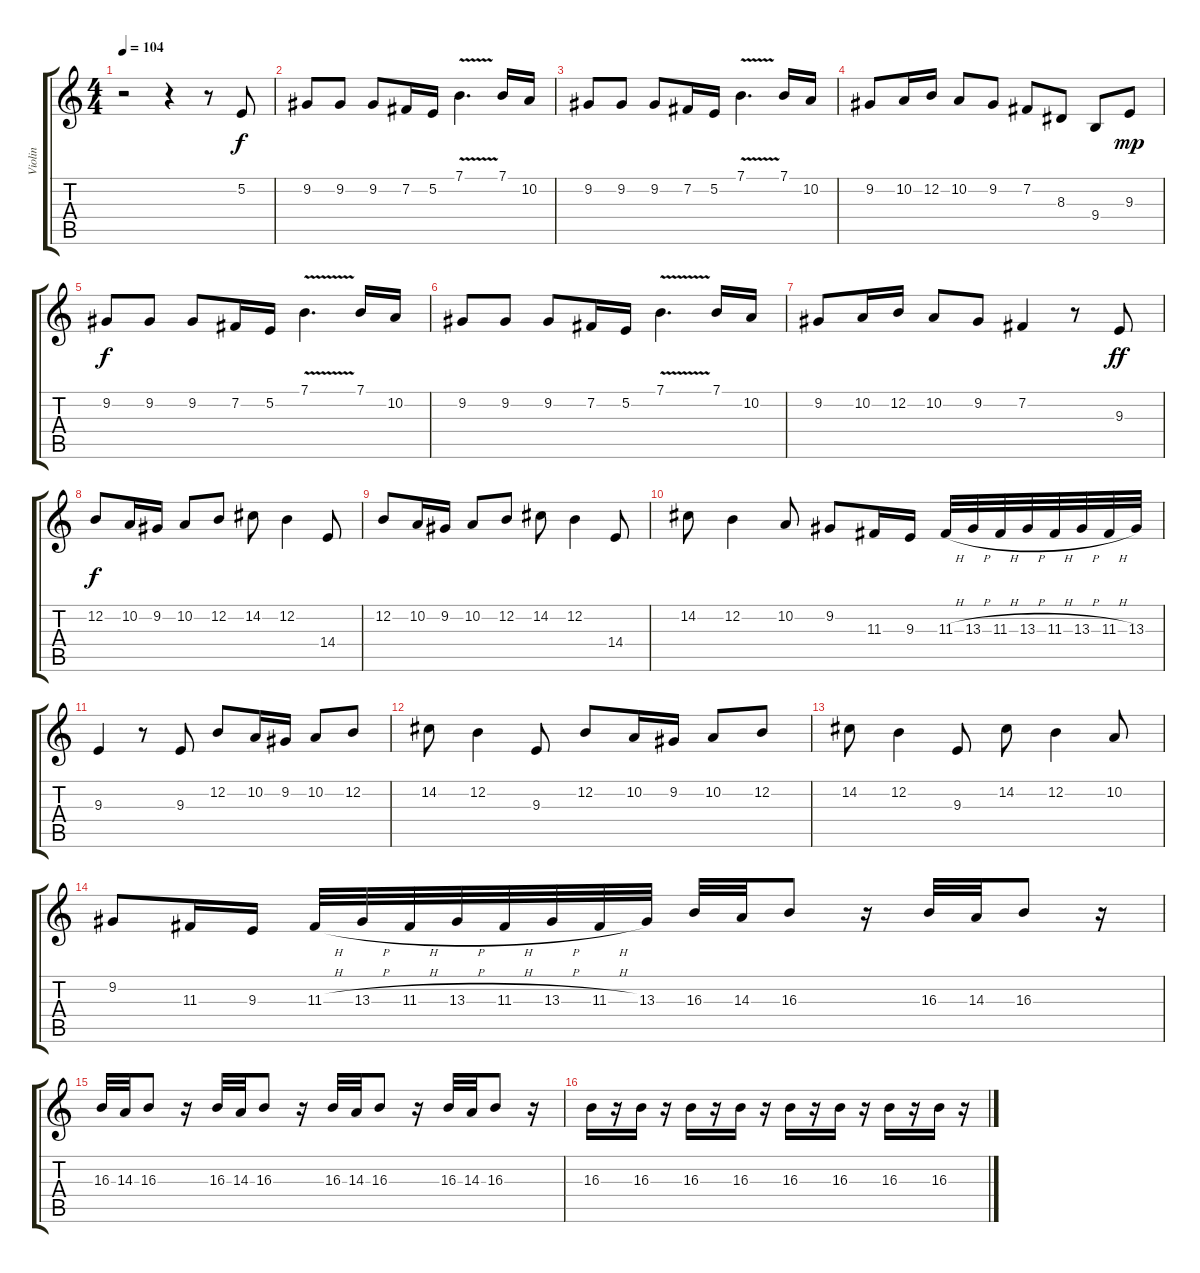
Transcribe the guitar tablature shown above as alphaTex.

\track ("Violin" "Violin") {instrument violin}
\staff {score tabs}
\tuning (E4 B3 G3 D3 A2 E2) {hide}
\ts (4 4)
\tempo 104
\clef g2
\ks c
r.2{dy f instrument violin} r.4 r.8 5.2.8 |
9.2.8 9.2.8 9.2.8 7.2.16 5.2.16 7.1{v}.4{d} 7.1.16 10.2.16 |
9.2.8 9.2.8 9.2.8 7.2.16 5.2.16 7.1{v}.4{d} 7.1.16 10.2.16 |
9.2.8 10.2.16 12.2.16 10.2.8 9.2.8 7.2.8 8.3.8 9.4.8 9.3.8{dy mp} |
9.2.8{dy f} 9.2.8 9.2.8 7.2.16 5.2.16 7.1{v}.4{d} 7.1.16 10.2.16 |
9.2.8 9.2.8 9.2.8 7.2.16 5.2.16 7.1{v}.4{d} 7.1.16 10.2.16 |
9.2.8 10.2.16 12.2.16 10.2.8 9.2.8 7.2.4 r.8 9.3.8{dy ff} |
12.2.8{dy f} 10.2.16 9.2.16 10.2.8 12.2.8 14.2.8 12.2.4 14.4.8 |
12.2.8 10.2.16 9.2.16 10.2.8 12.2.8 14.2.8 12.2.4 14.4.8 |
14.2.8 12.2.4 10.2.8 9.2.8 11.3.16 9.3.16 11.3{h}.32 13.3{h}.32 11.3{h}.32 13.3{h}.32 11.3{h}.32 13.3{h}.32 11.3{h}.32 13.3.32 |
9.3.4 r.8 9.3.8 12.2.8 10.2.16 9.2.16 10.2.8 12.2.8 |
14.2.8 12.2.4 9.3.8 12.2.8 10.2.16 9.2.16 10.2.8 12.2.8 |
14.2.8 12.2.4 9.3.8 14.2.8 12.2.4 10.2.8 |
9.2.8 11.3.16 9.3.16 11.3{h}.32 13.3{h}.32 11.3{h}.32 13.3{h}.32 11.3{h}.32 13.3{h}.32 11.3{h}.32 13.3.32 16.3.32 14.3.32 16.3.8 r.16 16.3.32 14.3.32 16.3.8 r.16 |
16.3.32 14.3.32 16.3.8 r.16 16.3.32 14.3.32 16.3.8 r.16 16.3.32 14.3.32 16.3.8 r.16 16.3.32 14.3.32 16.3.8 r.16{volume 12 balance 14} |
16.3.16 r.16 16.3.16 r.16 16.3.16 r.16 16.3.16 r.16 16.3.16 r.16 16.3.16 r.16 16.3.16 r.16 16.3.16 r.16
